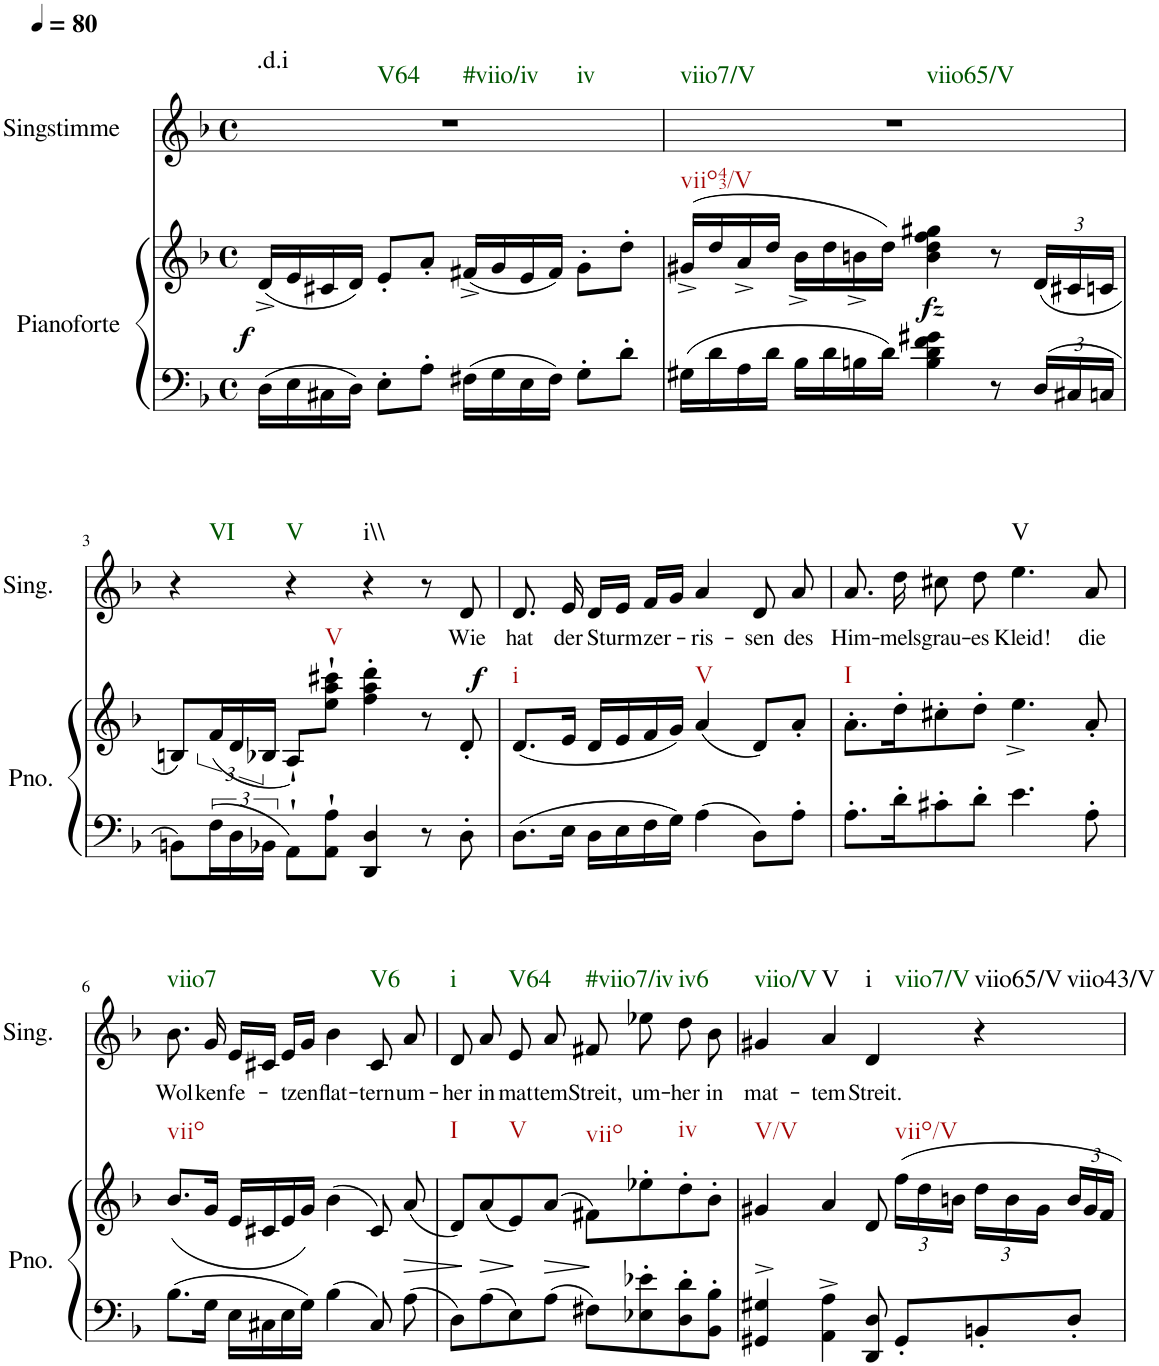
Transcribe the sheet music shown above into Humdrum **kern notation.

**kern	**kern	**dynam	**kern	**text	**harte
*part2	*part2	*part2	*part1	*part1	*part1
*staff3	*staff2	*staff2/3	*staff1	*staff1	*
*I"Pianoforte	*	*	*I"Singstimme	*	*
*I'Pno.	*	*	*I'Sing.	*	*
*clefF4	*clefG2	*	*clefG2	*	*
*k[b-]	*k[b-]	*	*k[b-]	*	*
*M4/4	*M4/4	*	*M4/4	*	*
*met(c)	*met(c)	*	*met(c)	*	*
*MM80	*MM80	*	*MM80	*	*
=1	=1	=1	=1	=1	=1
!	!	!LO:DY:a=2	!	!	!LO:H:n=1:kt=.d.i
!	!	!	!	!	!LO:H:n=2:kt=V64
!	!	!	!	!	!LO:H:n=3:kt=#viio/iv
!	!	!	!	!	!LO:H:n=4:kt=iv
16D\LL	(16d^/LL	f	1r	.	N N N N
16E\	16e/	.	.	.	.
16C#X\	16c#X/	.	.	.	.
16D\JJ	16d/JJ)	.	.	.	.
8E'\L	8e'/L	.	.	.	.
8A'\J	8a'/J	.	.	.	.
16F#X\LL	(16f#X^/LL	.	.	.	.
16G\	16g/	.	.	.	.
16E\	16e/	.	.	.	.
16F#\JJ	16f#/JJ)	.	.	.	.
8G'\L	8g'\L	.	.	.	.
8d'\J	8dd'\J	.	.	.	.
=2	=2	=2	=2	=2	=2
!	!	!	!	!	!LO:H:n=1:kt=viio7/V
!	!	!	!	!	!LO:H:n=2:kt=viio65/V
16G#X\LL	(16g#X^</LL	.	1r	.	N N
16d\	16dd/	.	.	.	.
16A\	16a^</	.	.	.	.
16d\JJ	16dd/JJ	.	.	.	.
16B-\LL	16b-^<\LL	.	.	.	.
16d\	16dd\	.	.	.	.
16Bn\	16bn^<\	.	.	.	.
16d\JJ	16dd\JJ)	.	.	.	.
!	!	!LO:DY:b	!	!	!
4B\ 4d\ 4f\ 4g#X\	4b\ 4dd\ 4ff\ 4gg#X\	fz	.	.	.
8r	8r	.	.	.	.
*Xbrackettup	*Xbrackettup	*	*	*	*
24D/LL	(24d/LL	.	.	.	.
24C#X/	24c#X/	.	.	.	.
24Cn/JJ	24cn/JJ	.	.	.	.
!!LO:LB:g=z
=3	=3	=3	=3	=3	=3
!	!	!	!	!	!LO:H:kt=VI
8BBn\L	8Bn/L)	.	4r	.	N
*brackettup	*brackettup	*	*	*	*
24F\L	(24f/L	.	.	.	.
24D\	24d/	.	.	.	.
24BB-X\JJ	24B-X/JJ	.	.	.	.
!	!	!	!	!	!LO:H:kt=V
8AA`\L	8A`/L)	.	4r	.	N
8AA\` 8A\`J	8ee\` 8aa\` 8ccc#X\`J	.	.	.	.
!	!	!	!	!	!LO:H:kt=i\\
4DD/ 4D/	4ff\' 4aa\' 4ddd\'	.	4r	.	N
8r	8r	.	8r	.	.
!	!	!LO:DY:a	!	!LO:LY:b	!
8D'\	8d'/	f	8d/	Wie	.
=4	=4	=4	=4	=4	=4
!	!	!	!	!LO:LY:b	!
8.D\L	(8.d/L	.	8.d/	hat	.
!	!	!	!	!LO:LY:b	!
16E\Jk	16e/Jk	.	16e/	der	.
!	!	!	!	!LO:LY:b	!
16D\LL	16d/LL	.	16d/LL	Sturm	.
16E\	16e/	.	16e/JJ	.	.
!	!	!	!	!LO:LY:b	!
16F\	16f/	.	16f/LL	zer-	.
16G\JJ	16g/JJ)	.	16g/JJ	.	.
!	!	!	!	!LO:LY:b	!
4A\	(4a/	.	4a/	-ris-	.
!	!	!	!	!LO:LY:b	!
8D\L	8d/L)	.	8d/	-sen	.
!	!	!	!	!LO:LY:b	!
8A'\J	8a'/J	.	8a/	des	.
=5	=5	=5	=5	=5	=5
!	!	!	!	!LO:LY:b	!
8.A'\L	8.a'\L	.	8.a/	Him-	.
!	!	!	!	!LO:LY:b	!
16d'\K	16dd'\K	.	16dd\	-mels	.
!	!	!	!	!LO:LY:b	!
8c#X'\	8cc#X'\	.	8cc#X\	grau-	.
!	!	!	!	!LO:LY:b	!
8d'\J	8dd'\J	.	8dd\	-es	.
!	!	!	!	!LO:LY:b	!LO:H:kt=V
4.e\	4.ee^<\	.	4.ee\	Kleid!	N
!	!	!	!	!LO:LY:b	!
8A'\	8a'/	.	8a/	die	.
!!LO:LB:g=z
=6	=6	=6	=6	=6	=6
!	!	!	!	!LO:LY:b	!LO:H:kt=viio7
8.B-\L	(8.b-/L	.	8.b-\	Wol-	N
!	!	!	!	!LO:LY:b	!
16G\Jk	16g/Jk	.	16g/	-ken	.
!	!	!	!	!LO:LY:b	!
16E\LL	16e/LL	.	16e/LL	fe-	.
16C#X\	16c#X/	.	16c#X/JJ	.	.
!	!	!	!	!LO:LY:b	!
16E\	16e/	.	16e/LL	-tzen	.
16G\JJ	16g/JJ)	.	16g/JJ	.	.
!	!	!	!	!LO:LY:b	!
4B-\	(4b-\	.	4b-\	flat-	.
!	!	!	!	!LO:LY:b	!LO:H:kt=V6
8C#/	8c#/)	.	8c#/	-tern	N
!	!	!LO:HP:b	!	!LO:LY:b	!
8A\	(8a/	>	8a/	um-	.
.	.	]	.	.	.
=7	=7	=7	=7	=7	=7
!	!	!	!	!LO:LY:b	!LO:H:kt=i
8D\L	8d/L)	.	8d/	-her	N
!	!	!LO:HP:b	!	!LO:LY:b	!
8A\	(8a/	>	8a/	in	.
!	!	!	!	!LO:LY:b	!LO:H:kt=V64
8E\	8e/)	]	8e/	mat-	N
!	!	!LO:HP:b	!	!LO:LY:b	!
8A\J	(8a/J	>	8a/	-tem	.
!	!	!	!	!LO:LY:b	!LO:H:kt=#viio7/iv
8F#X\L	8f#X\L)	]	8f#X/	Streit,	N
!	!	!	!	!LO:LY:b	!
8E-X\' 8e-X\'	8ee-X'\	.	8ee-X\	um-	.
!	!	!	!	!LO:LY:b	!LO:H:kt=iv6
8D\' 8d\'	8dd'\	.	8dd\	-her	N
!	!	!	!	!LO:LY:b	!
8BB-\' 8B-\'J	8b-'\J	.	8b-\	in	.
=8	=8	=8	=8	=8	=8
!	!	!	!	!LO:LY:b	!LO:H:kt=viio/V
4GG#X/^> 4G#X/^>	4g#X/	.	4g#X/	mat-	N
!	!	!	!	!LO:LY:b	!LO:H:kt=V
4AA\^ 4A\^	4a/	.	4a/	-tem	N
!	!	!	!	!LO:LY:b	!LO:H:n=1:kt=i
!	!	!	!	!	!LO:H:n=2:kt=viio7/V
8DD/ 8D/	8d/	.	4d/	Streit.	N N
*	*Xbrackettup	*	*	*	*
8GG#'/L	24ff\LL	.	.	.	.
.	24dd\	.	.	.	.
.	24bn\JJ	.	.	.	.
!	!	!	!	!	!LO:H:n=1:kt=viio65/V
!	!	!	!	!	!LO:H:n=2:kt=viio43/V
8BBn'/	24dd\LL	.	4r	.	N N
.	24b\	.	.	.	.
.	24g#\JJ	.	.	.	.
8D'/J	24b/LL	.	.	.	.
.	24g#/	.	.	.	.
.	24f/JJ	.	.	.	.
=	=	=	=	=	=
*-	*-	*-	*-	*-	*-
